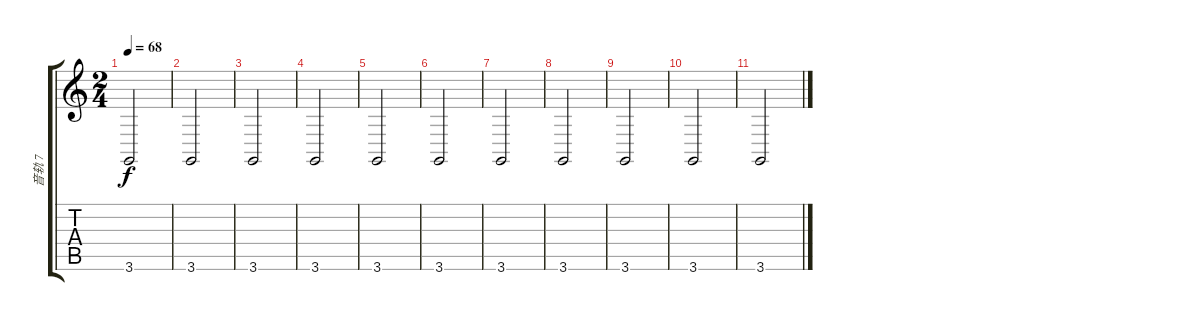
\track ("音轨 7" "音轨 7") {instrument synthdrum}
\staff {score tabs}
\tuning (E4 B3 G3 D3 A2 E2) {hide}
\ts (2 4)
\tempo 68
\clef g2
\ks c
3.6.2{dy f} |
3.6.2 |
3.6.2 |
3.6.2 |
3.6.2 |
3.6.2 |
3.6.2 |
3.6.2 |
3.6.2 |
3.6.2 |
3.6.2
